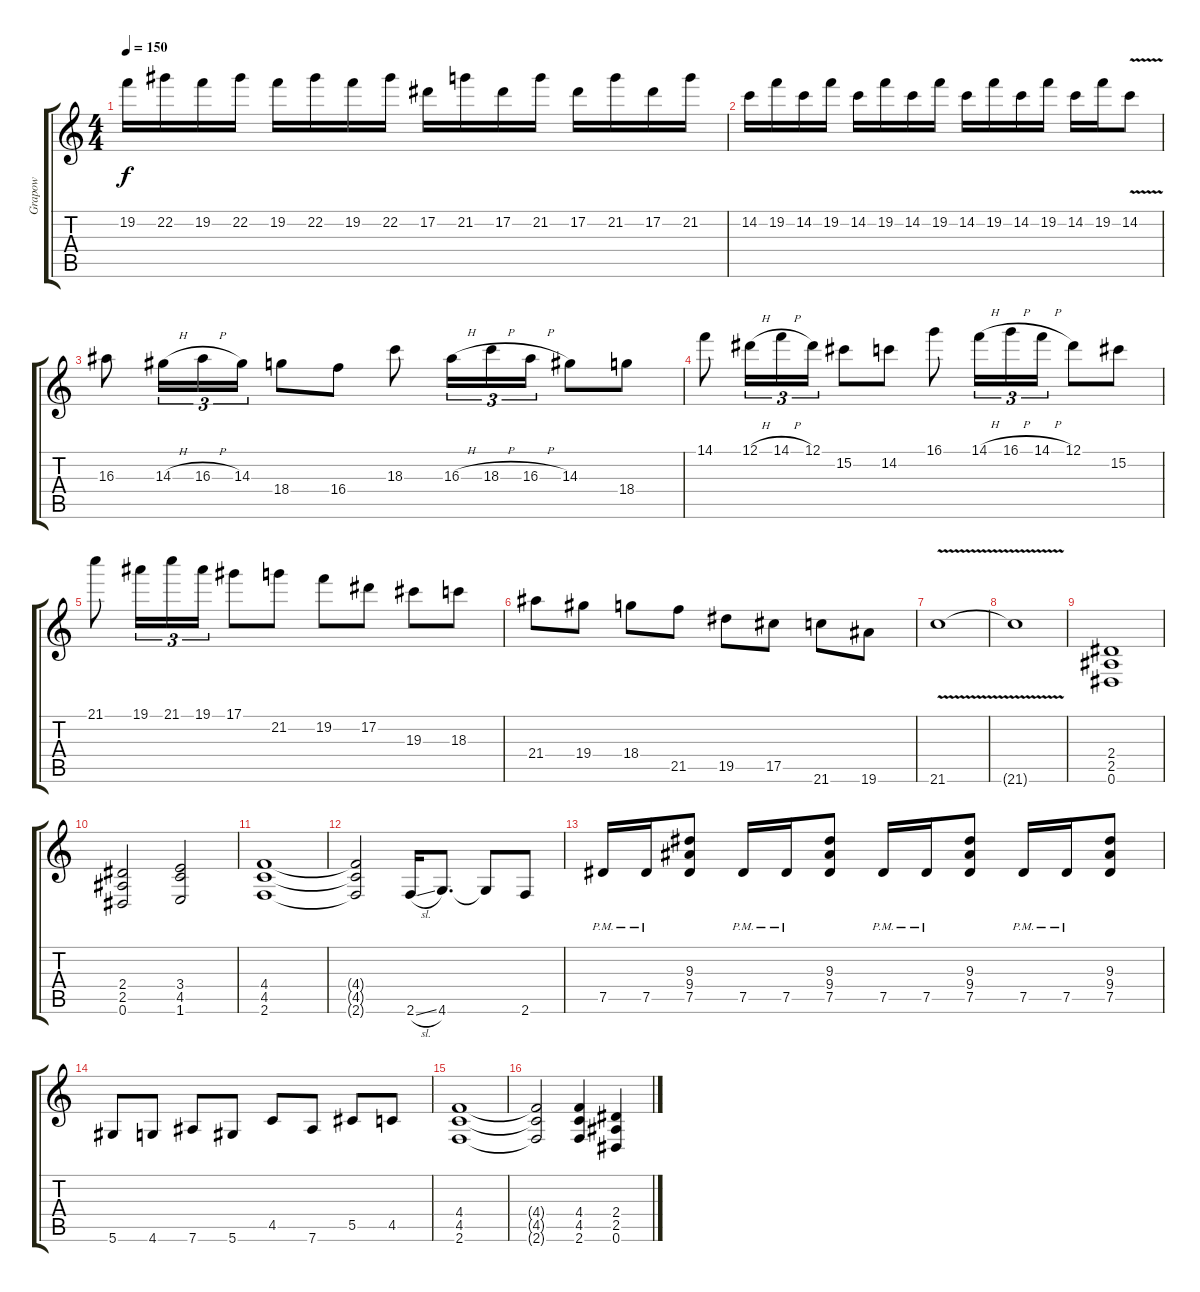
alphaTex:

\track ("Grapow" "Grapow") {instrument distortionguitar}
\staff {score tabs}
\tuning (Eb4 Bb3 Gb3 Db3 Ab2 Eb2) {hide}
\ts (4 4)
\tempo 150
\clef g2
\ks c
19.2.16{dy f} 22.2.16 19.2.16 22.2.16 19.2.16 22.2.16 19.2.16 22.2.16 17.2.16 21.2.16 17.2.16 21.2.16 17.2.16 21.2.16 17.2.16 21.2.16 |
14.2.16 19.2.16 14.2.16 19.2.16 14.2.16 19.2.16 14.2.16 19.2.16 14.2.16 19.2.16 14.2.16 19.2.16 14.2.16 19.2.16 14.2{v}.8 |
16.3.8 14.3{h}.16{tu (3 2)} 16.3{h}.16{tu (3 2)} 14.3.16{tu (3 2)} 18.4.8 16.4.8 18.3.8 16.3{h}.16{tu (3 2)} 18.3{h}.16{tu (3 2)} 16.3{h}.16{tu (3 2)} 14.3.8 18.4.8 |
14.1.8 12.1{h}.16{tu (3 2)} 14.1{h}.16{tu (3 2)} 12.1.16{tu (3 2)} 15.2.8 14.2.8 16.1.8 14.1{h}.16{tu (3 2)} 16.1{h}.16{tu (3 2)} 14.1{h}.16{tu (3 2)} 12.1.8 15.2.8 |
21.1.8 19.1.16{tu (3 2)} 21.1.16{tu (3 2)} 19.1.16{tu (3 2)} 17.1.8 21.2.8 19.2.8 17.2.8 19.3.8 18.3.8 |
21.4.8 19.4.8 18.4.8 21.5.8 19.5.8 17.5.8 21.6.8 19.6.8 |
21.6{v}.1 |
21.6{t}.1{volume 3} |
(2.4 2.5 0.6).1{volume 13} |
(2.4 2.5 0.6).2 (3.4 4.5 1.6).2 |
(4.4 4.5 2.6).1 |
(4.4{t} 4.5{t} 2.6{t}).2 2.6{sl}.16 4.6.8{d} 4.6{t}.8 2.6.8 |
7.5{pm}.16 7.5{pm}.16 (9.3 9.4 7.5).8 7.5{pm}.16 7.5{pm}.16 (9.3 9.4 7.5).8 7.5{pm}.16 7.5{pm}.16 (9.3 9.4 7.5).8 7.5{pm}.16 7.5{pm}.16 (9.3 9.4 7.5).8 |
5.6.8 4.6.8 7.6.8 5.6.8 4.5.8 7.6.8 5.5.8 4.5.8 |
(4.4 4.5 2.6).1 |
(4.4{t} 4.5{t} 2.6{t}).2 (4.4 4.5 2.6).4 (2.4 2.5 0.6).4
